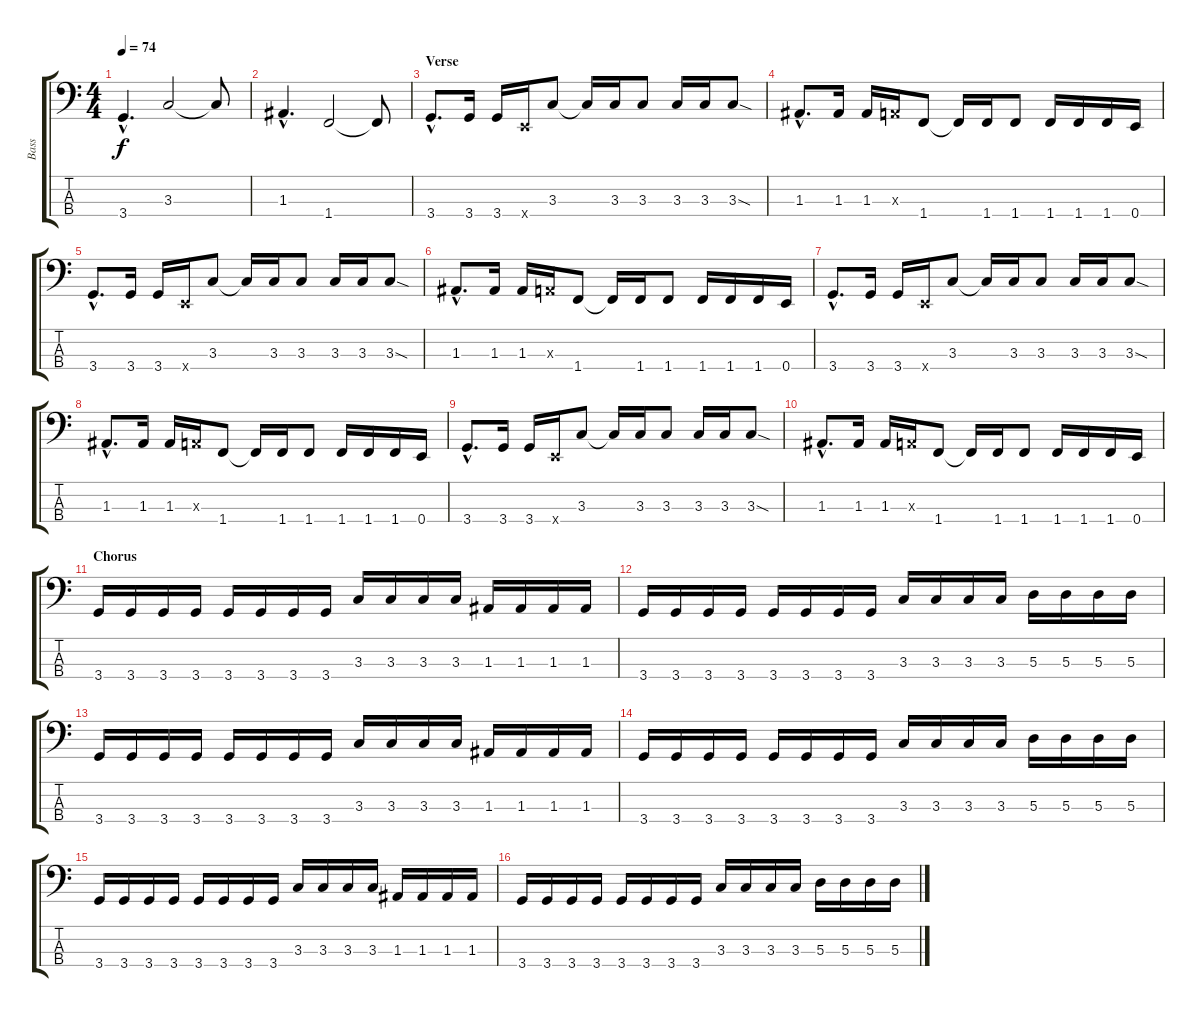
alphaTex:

\track ("Bass" "Bass") {instrument electricbassfinger}
\staff {score tabs}
\tuning (G2 D2 A1 E1) {hide}
\ts (4 4)
\tempo 74
\clef f4
\ks c
3.4{hac}.4{d dy f} 3.3.2 3.3{t}.8 |
1.3{hac}.4{d} 1.4.2 1.4{t}.8 |
\section ("" "Verse")
3.4{hac}.8{d} 3.4.16 3.4.16 0.4{x}.16 3.3.8 3.3{t}.16 3.3.16 3.3.8 3.3.16 3.3.16 3.3{sod}.8 |
1.3{hac}.8{d} 1.3.16 1.3.16 0.3{x}.16 1.4.8 1.4{t}.16 1.4.16 1.4.8 1.4.16 1.4.16 1.4.16 0.4.16 |
3.4{hac}.8{d} 3.4.16 3.4.16 0.4{x}.16 3.3.8 3.3{t}.16 3.3.16 3.3.8 3.3.16 3.3.16 3.3{sod}.8 |
1.3{hac}.8{d} 1.3.16 1.3.16 0.3{x}.16 1.4.8 1.4{t}.16 1.4.16 1.4.8 1.4.16 1.4.16 1.4.16 0.4.16 |
3.4{hac}.8{d} 3.4.16 3.4.16 0.4{x}.16 3.3.8 3.3{t}.16 3.3.16 3.3.8 3.3.16 3.3.16 3.3{sod}.8 |
1.3{hac}.8{d} 1.3.16 1.3.16 0.3{x}.16 1.4.8 1.4{t}.16 1.4.16 1.4.8 1.4.16 1.4.16 1.4.16 0.4.16 |
3.4{hac}.8{d} 3.4.16 3.4.16 0.4{x}.16 3.3.8 3.3{t}.16 3.3.16 3.3.8 3.3.16 3.3.16 3.3{sod}.8 |
1.3{hac}.8{d} 1.3.16 1.3.16 0.3{x}.16 1.4.8 1.4{t}.16 1.4.16 1.4.8 1.4.16 1.4.16 1.4.16 0.4.16 |
\section ("" "Chorus")
3.4.16 3.4.16 3.4.16 3.4.16 3.4.16 3.4.16 3.4.16 3.4.16 3.3.16 3.3.16 3.3.16 3.3.16 1.3.16 1.3.16 1.3.16 1.3.16 |
3.4.16 3.4.16 3.4.16 3.4.16 3.4.16 3.4.16 3.4.16 3.4.16 3.3.16 3.3.16 3.3.16 3.3.16 5.3.16 5.3.16 5.3.16 5.3.16 |
3.4.16 3.4.16 3.4.16 3.4.16 3.4.16 3.4.16 3.4.16 3.4.16 3.3.16 3.3.16 3.3.16 3.3.16 1.3.16 1.3.16 1.3.16 1.3.16 |
3.4.16 3.4.16 3.4.16 3.4.16 3.4.16 3.4.16 3.4.16 3.4.16 3.3.16 3.3.16 3.3.16 3.3.16 5.3.16 5.3.16 5.3.16 5.3.16 |
3.4.16 3.4.16 3.4.16 3.4.16 3.4.16 3.4.16 3.4.16 3.4.16 3.3.16 3.3.16 3.3.16 3.3.16 1.3.16 1.3.16 1.3.16 1.3.16 |
3.4.16 3.4.16 3.4.16 3.4.16 3.4.16 3.4.16 3.4.16 3.4.16 3.3.16 3.3.16 3.3.16 3.3.16 5.3.16 5.3.16 5.3.16 5.3.16
